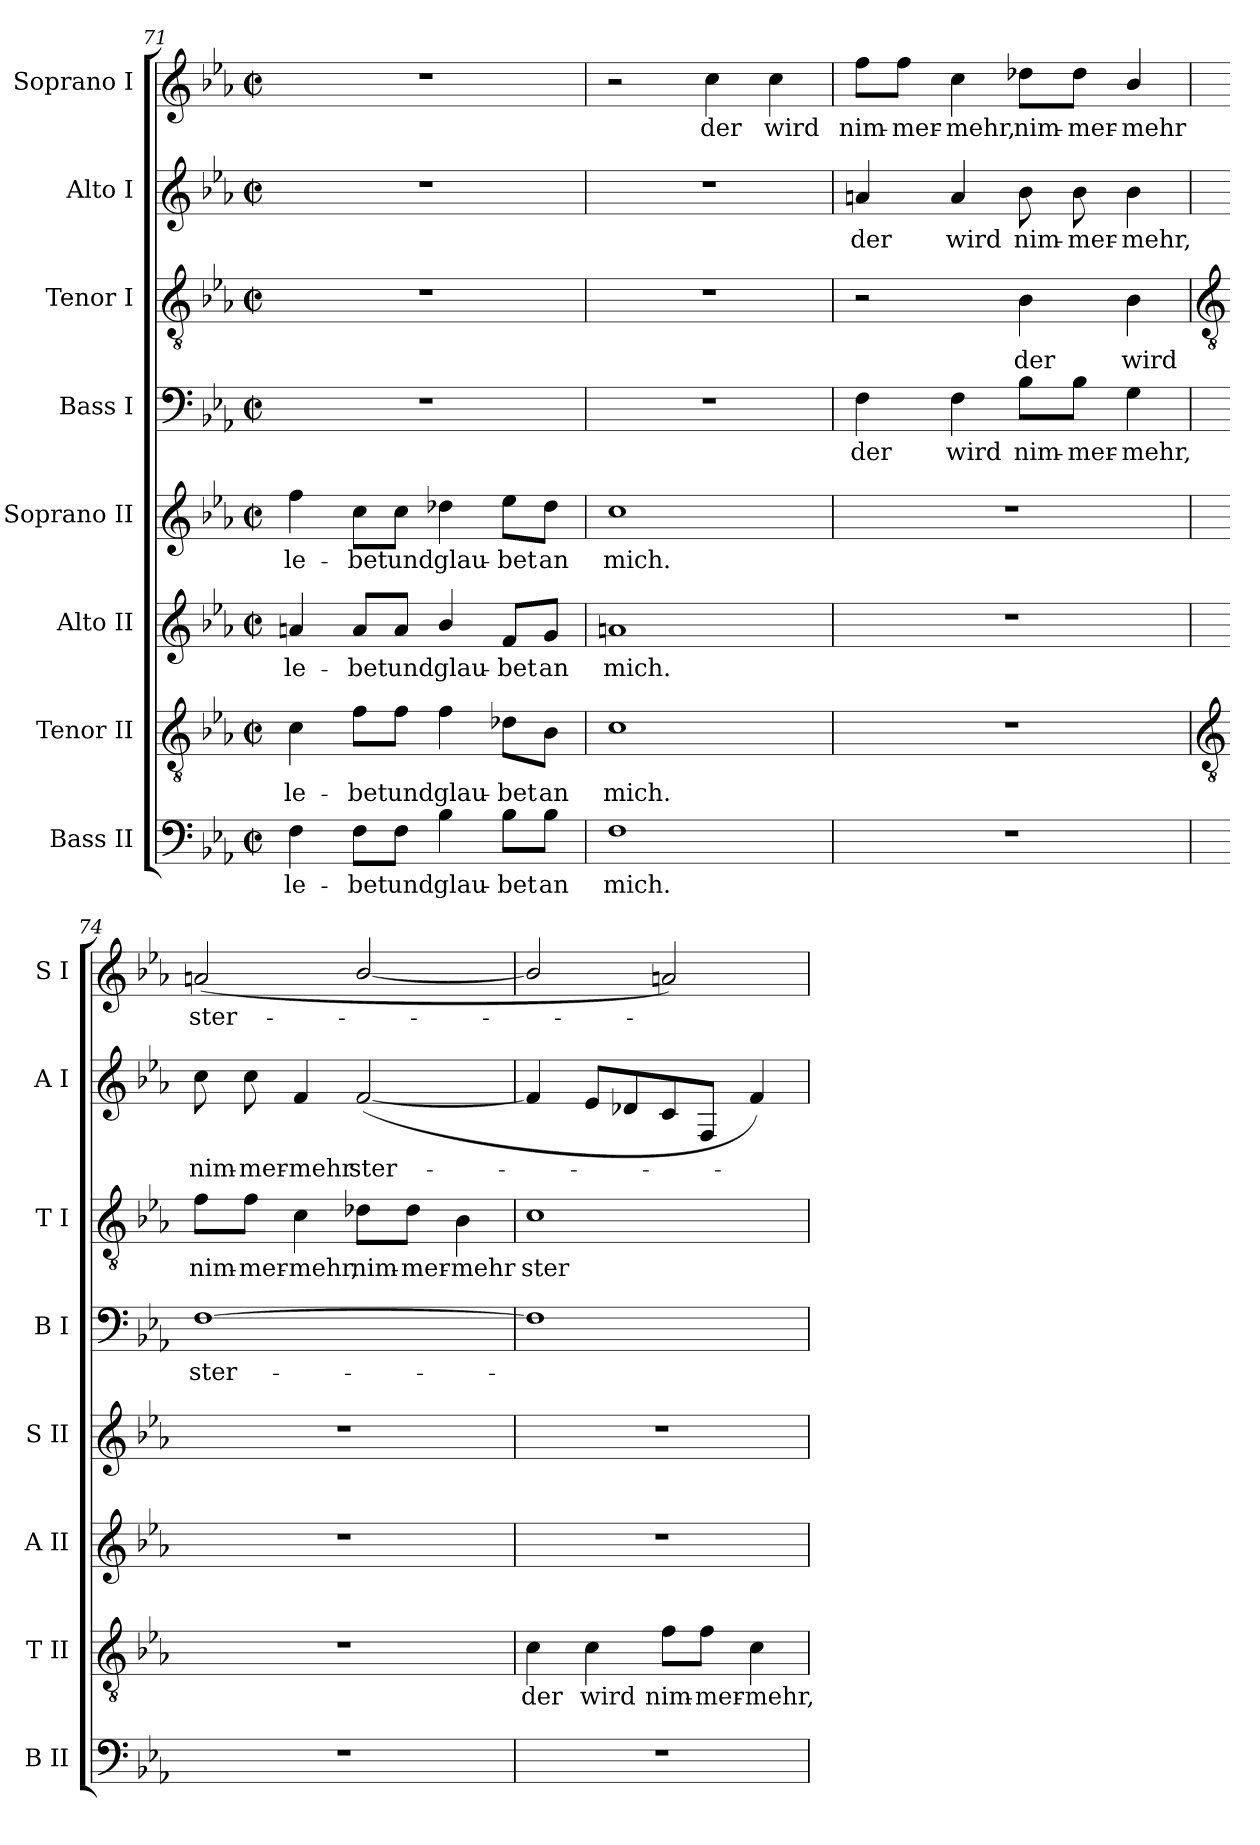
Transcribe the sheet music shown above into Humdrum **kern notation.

**kern	**text	**kern	**text	**kern	**text	**kern	**text	**kern	**text	**kern	**text	**kern	**text	**kern	**text
*part8	*part8	*part7	*part7	*part6	*part6	*part5	*part5	*part4	*part4	*part3	*part3	*part2	*part2	*part1	*part1
*staff8	*staff8	*staff7	*staff7	*staff6	*staff6	*staff5	*staff5	*staff4	*staff4	*staff3	*staff3	*staff2	*staff2	*staff1	*staff1
*I"Bass II	*	*I"Tenor II	*	*I"Alto II	*	*I"Soprano II	*	*I"Bass I	*	*I"Tenor I	*	*I"Alto I	*	*I"Soprano I	*
*I'B II	*	*I'T II	*	*I'A II	*	*I'S II	*	*I'B I	*	*I'T I	*	*I'A I	*	*I'S I	*
*clefF4	*	*clefGv2	*	*clefG2	*	*clefG2	*	*clefF4	*	*clefGv2	*	*clefG2	*	*clefG2	*
*k[b-e-a-]	*	*k[b-e-a-]	*	*k[b-e-a-]	*	*k[b-e-a-]	*	*k[b-e-a-]	*	*k[b-e-a-]	*	*k[b-e-a-]	*	*k[b-e-a-]	*
*E-:	*	*E-:	*	*E-:	*	*E-:	*	*E-:	*	*E-:	*	*E-:	*	*E-:	*
*M2/2	*	*M2/2	*	*M2/2	*	*M2/2	*	*M2/2	*	*M2/2	*	*M2/2	*	*M2/2	*
*met(c|)	*	*met(c|)	*	*met(c|)	*	*met(c|)	*	*met(c|)	*	*met(c|)	*	*met(c|)	*	*met(c|)	*
=71	=71	=71	=71	=71	=71	=71	=71	=71	=71	=71	=71	=71	=71	=71	=71
!	!LO:LY:b	!	!LO:LY:b	!	!LO:LY:b	!	!LO:LY:b	!	!	!	!	!	!	!	!
4F	le-	4c	le-	4an	le-	4ff	le-	1r	.	1r	.	1r	.	1r	.
!	!LO:LY:b	!	!LO:LY:b	!	!LO:LY:b	!	!LO:LY:b	!	!	!	!	!	!	!	!
8F\L	-bet	8f\L	-bet	8a/L	-bet	8cc\L	-bet	.	.	.	.	.	.	.	.
!	!LO:LY:b	!	!LO:LY:b	!	!LO:LY:b	!	!LO:LY:b	!	!	!	!	!	!	!	!
8F\J	und	8f\J	und	8a/J	und	8cc\J	und	.	.	.	.	.	.	.	.
!	!LO:LY:b	!	!LO:LY:b	!	!LO:LY:b	!	!LO:LY:b	!	!	!	!	!	!	!	!
4B-	glau-	4f	glau-	4b-/	glau-	4dd-X	glau-	.	.	.	.	.	.	.	.
!	!LO:LY:b	!	!LO:LY:b	!	!LO:LY:b	!	!LO:LY:b	!	!	!	!	!	!	!	!
8B-\L	-bet	8d-X\L	-bet	8f/L	-bet	8ee-\L	-bet	.	.	.	.	.	.	.	.
!	!LO:LY:b	!	!LO:LY:b	!	!LO:LY:b	!	!LO:LY:b	!	!	!	!	!	!	!	!
8B-\J	an	8B-\J	an	8g/J	an	8dd-\J	an	.	.	.	.	.	.	.	.
=72	=72	=72	=72	=72	=72	=72	=72	=72	=72	=72	=72	=72	=72	=72	=72
!	!LO:LY:b	!	!LO:LY:b	!	!LO:LY:b	!	!LO:LY:b	!	!	!	!	!	!	!	!
1F	mich.	1c	mich.	1an	mich.	1cc	mich.	1r	.	1r	.	1r	.	2r	.
!	!	!	!	!	!	!	!	!	!	!	!	!	!	!	!LO:LY:b
.	.	.	.	.	.	.	.	.	.	.	.	.	.	4cc	der
!	!	!	!	!	!	!	!	!	!	!	!	!	!	!	!LO:LY:b
.	.	.	.	.	.	.	.	.	.	.	.	.	.	4cc	wird
=73	=73	=73	=73	=73	=73	=73	=73	=73	=73	=73	=73	=73	=73	=73	=73
!	!	!	!	!	!	!	!	!	!LO:LY:b	!	!	!	!LO:LY:b	!	!LO:LY:b
1r	.	1r	.	1r	.	1r	.	4F	der	2r	.	4an	der	8ff\L	nim-
!	!	!	!	!	!	!	!	!	!	!	!	!	!	!	!LO:LY:b
.	.	.	.	.	.	.	.	.	.	.	.	.	.	8ff\J	-mer-
!	!	!	!	!	!	!	!	!	!LO:LY:b	!	!	!	!LO:LY:b	!	!LO:LY:b
.	.	.	.	.	.	.	.	4F	wird	.	.	4a	wird	4cc	-mehr,
!	!	!	!	!	!	!	!	!	!LO:LY:b	!	!LO:LY:b	!	!LO:LY:b	!	!LO:LY:b
.	.	.	.	.	.	.	.	8B-\L	nim-	4B-	der	8b-	nim-	8dd-X\L	nim-
!	!	!	!	!	!	!	!	!	!LO:LY:b	!	!	!	!LO:LY:b	!	!LO:LY:b
.	.	.	.	.	.	.	.	8B-\J	-mer-	.	.	8b-	-mer-	8dd-\J	-mer-
!	!	!	!	!	!	!	!	!	!LO:LY:b	!	!LO:LY:b	!	!LO:LY:b	!	!LO:LY:b
.	.	.	.	.	.	.	.	4G	-mehr,	4B-	wird	4b-	-mehr,	4b-/	-mehr
!!LO:LB:g=z
=74	=74	=74	=74	=74	=74	=74	=74	=74	=74	=74	=74	=74	=74	=74	=74
*	*	*clefGv2	*	*	*	*	*	*	*	*clefGv2	*	*	*	*	*
!	!	!	!	!	!	!	!	!	!LO:LY:b	!	!LO:LY:b	!	!LO:LY:b	!	!LO:LY:b
1r	.	1r	.	1r	.	1r	.	[1F	ster--	8f\L	nim-	8cc	nim-	(<2an	ster-
!	!	!	!	!	!	!	!	!	!	!	!LO:LY:b	!	!LO:LY:b	!	!
.	.	.	.	.	.	.	.	.	.	8f\J	-mer-	8cc	-mer-	.	.
!	!	!	!	!	!	!	!	!	!	!	!LO:LY:b	!	!LO:LY:b	!	!
.	.	.	.	.	.	.	.	.	.	4c	-mehr,	4f	-mehr	.	.
!	!	!	!	!	!	!	!	!	!	!	!LO:LY:b	!	!LO:LY:b	!	!
.	.	.	.	.	.	.	.	.	.	8d-X\L	nim-	(<[2f	ster-	[2b-/	.
!	!	!	!	!	!	!	!	!	!	!	!LO:LY:b	!	!	!	!
.	.	.	.	.	.	.	.	.	.	8d-\J	-mer-	.	.	.	.
!	!	!	!	!	!	!	!	!	!	!	!LO:LY:b	!	!	!	!
.	.	.	.	.	.	.	.	.	.	4B-	-mehr	.	.	.	.
=75	=75	=75	=75	=75	=75	=75	=75	=75	=75	=75	=75	=75	=75	=75	=75
!	!	!	!LO:LY:b	!	!	!	!	!	!	!	!LO:LY:b	!	!	!	!
1r	.	4c	der	1r	.	1r	.	1F]	.	1c	ster-	4f]	.	2b-/]	.
!	!	!	!LO:LY:b	!	!	!	!	!	!	!	!	!	!	!	!
.	.	4c	wird	.	.	.	.	.	.	.	.	8e-L	.	.	.
.	.	.	.	.	.	.	.	.	.	.	.	8d-X	.	.	.
!	!	!	!LO:LY:b	!	!	!	!	!	!	!	!	!	!	!	!
.	.	8f\L	nim-	.	.	.	.	.	.	.	.	8c	.	2an)	.
!	!	!	!LO:LY:b	!	!	!	!	!	!	!	!	!	!	!	!
.	.	8f\J	-mer-	.	.	.	.	.	.	.	.	8FJ	.	.	.
!	!	!	!LO:LY:b	!	!	!	!	!	!	!	!	!	!	!	!
.	.	4c	-mehr,	.	.	.	.	.	.	.	.	4f)	.	.	.
=	=	=	=	=	=	=	=	=	=	=	=	=	=	=	=
*-	*-	*-	*-	*-	*-	*-	*-	*-	*-	*-	*-	*-	*-	*-	*-
